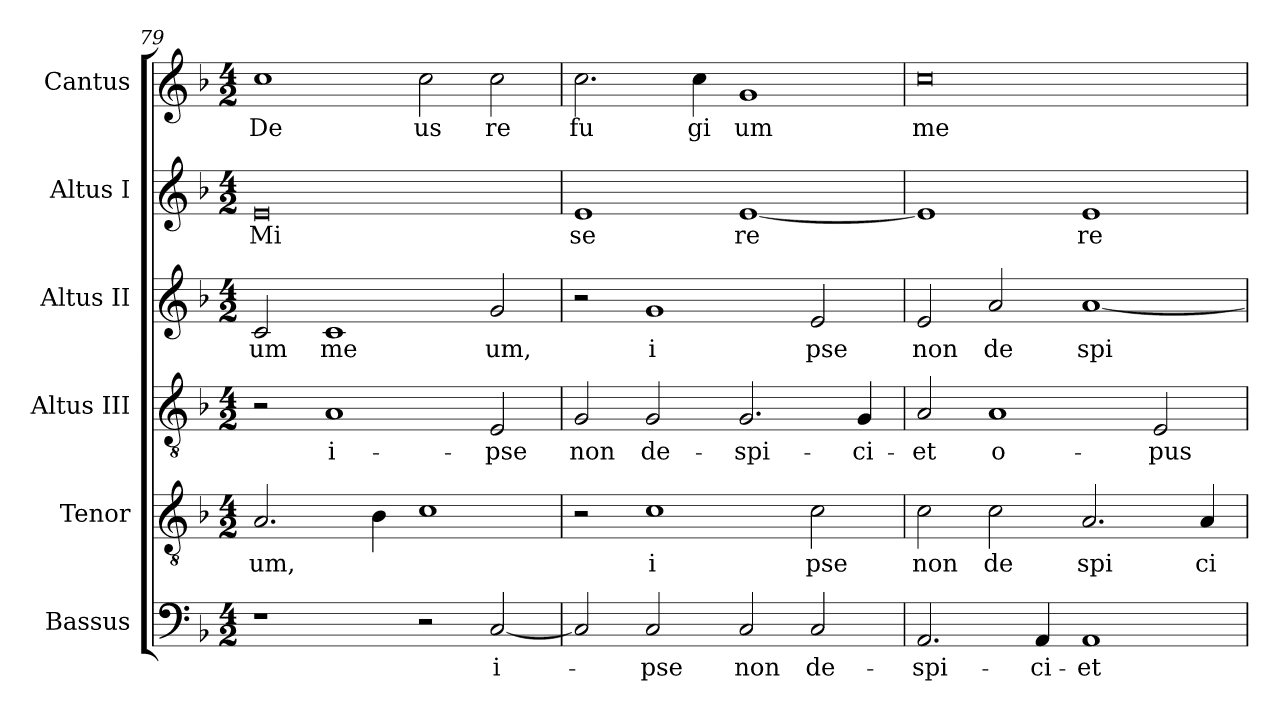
**kern	**text	**kern	**text	**kern	**text	**kern	**text	**kern	**text	**kern	**text
*part6	*part6	*part5	*part5	*part4	*part4	*part3	*part3	*part2	*part2	*part1	*part1
*staff6	*staff6	*staff5	*staff5	*staff4	*staff4	*staff3	*staff3	*staff2	*staff2	*staff1	*staff1
*I"Bassus	*	*I"Tenor	*	*I"Altus III	*	*I"Altus II	*	*I"Altus I	*	*I"Cantus	*
*I'Bassus	*	*I'Tenor	*	*I'Altus III	*	*I'Altus II	*	*I'Altus I	*	*I'Cantus	*
!!LO:LB:g=z
*clefF4	*	*clefGv2	*	*clefGv2	*	*clefG2	*	*clefG2	*	*clefG2	*
*ITrd-3c-5	*	*ITrd-3c-5	*	*ITrd-3c-5	*	*ITrd-3c-5	*	*	*	*ITrd-3c-5	*
*k[b-e-]	*	*k[b-e-]	*	*k[b-e-]	*	*k[b-e-]	*	*k[b-]	*	*k[b-e-]	*
*B-:	*	*B-:	*	*B-:	*	*B-:	*	*F:	*	*B-:	*
*M4/2	*	*M4/2	*	*M4/2	*	*M4/2	*	*M4/2	*	*M4/2	*
=79	=79	=79	=79	=79	=79	=79	=79	=79	=79	=79	=79
!	!	!	!LO:LY:b	!	!	!	!LO:LY:b:cj	!	!LO:LY:b:cj	!	!LO:LY:b:cj
1r	.	2.d/	-um,	2r	.	2f/	um	0e	Mi	1ff	De
!	!	!	!	!	!LO:LY:b:cj	!	!LO:LY:b:cj	!	!	!	!
.	.	.	.	1d	i-	1f	me	.	.	.	.
.	.	4e-\	.	.	.	.	.	.	.	.	.
!	!	!	!	!	!	!	!	!	!	!	!LO:LY:b:cj
2r	.	1f	.	.	.	.	.	.	.	2ff\	us
!	!LO:LY:b:rj	!	!	!	!LO:LY:b:cj	!	!LO:LY:b:cj	!	!	!	!LO:LY:b:cj
[<2F/	i-	.	.	2A/	-pse	2cc/	um,	.	.	2ff\	re
=80	=80	=80	=80	=80	=80	=80	=80	=80	=80	=80	=80
!	!	!	!	!	!LO:LY:b:cj	!	!	!	!LO:LY:b:cj	!	!LO:LY:b:cj
2F/]	.	2r	.	2c/	non	2r	.	1e	se	2.ff\	fu
!	!LO:LY:b:cj	!	!LO:LY:b:cj	!	!LO:LY:b:cj	!	!LO:LY:b:cj	!	!	!	!
2F/	-pse	1f	i	2c/	de-	1cc	i	.	.	.	.
!	!	!	!	!	!	!	!	!	!	!	!LO:LY:b:cj
.	.	.	.	.	.	.	.	.	.	4ff\	gi
!	!LO:LY:b:cj	!	!	!	!LO:LY:b:cj	!	!	!	!LO:LY:b:cj	!	!LO:LY:b:cj
2F/	non	.	.	2.c/	-spi-	.	.	[<1e	re	1cc	um
!	!LO:LY:b:cj	!	!LO:LY:b:cj	!	!	!	!LO:LY:b:cj	!	!	!	!
2F/	de-	2f\	pse	.	.	2a/	pse	.	.	.	.
!	!	!	!	!	!LO:LY:b:cj	!	!	!	!	!	!
.	.	.	.	4c/	-ci-	.	.	.	.	.	.
=81	=81	=81	=81	=81	=81	=81	=81	=81	=81	=81	=81
!	!LO:LY:b:cj	!	!LO:LY:b:cj	!	!LO:LY:b:cj	!	!LO:LY:b:cj	!	!	!	!LO:LY:b:cj
2.D/	-spi-	2f\	non	2d/	-et	2a/	non	1e]	.	0ff	me
!	!	!	!LO:LY:b:cj	!	!LO:LY:b:cj	!	!LO:LY:b:cj	!	!	!	!
.	.	2f\	de	1d	o-	2dd/	de	.	.	.	.
!	!LO:LY:b:cj	!	!	!	!	!	!	!	!	!	!
4D/	-ci-	.	.	.	.	.	.	.	.	.	.
!	!LO:LY:b:cj	!	!LO:LY:b:cj	!	!	!	!LO:LY:b:cj	!	!LO:LY:b:cj	!	!
1D	-et	2.d/	spi	.	.	[<1dd	spi	1e	re	.	.
!	!	!	!	!	!LO:LY:b:cj	!	!	!	!	!	!
.	.	.	.	2A/	-pus	.	.	.	.	.	.
!	!	!	!LO:LY:b:cj	!	!	!	!	!	!	!	!
.	.	4d/	ci	.	.	.	.	.	.	.	.
=	=	=	=	=	=	=	=	=	=	=	=
*-	*-	*-	*-	*-	*-	*-	*-	*-	*-	*-	*-
